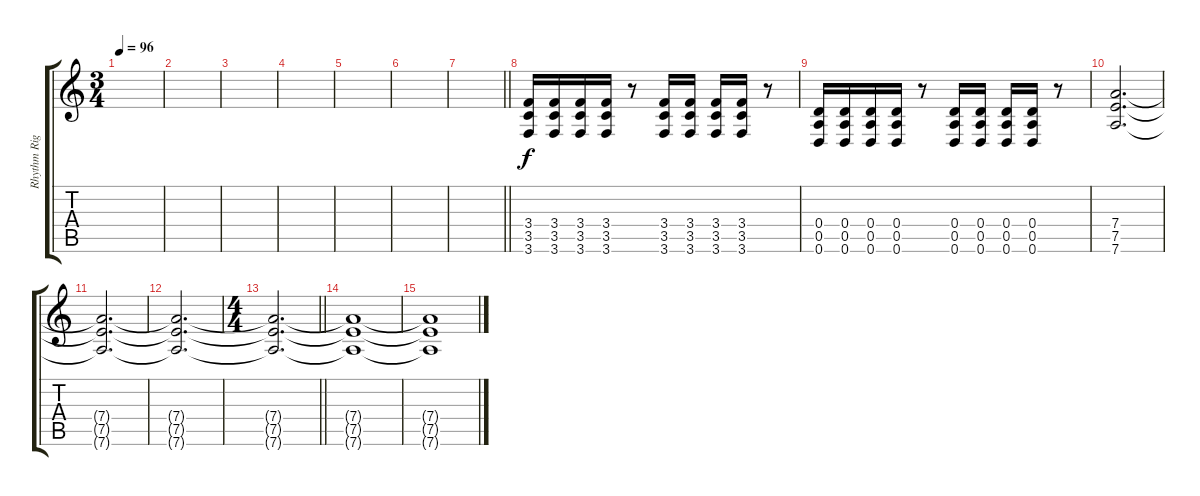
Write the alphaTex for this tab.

\track ("Rhythm Right" "Rhythm Rig") {instrument distortionguitar}
\staff {score tabs}
\tuning (E4 B3 G3 D3 A2 D2) {hide}
\ts (3 4)
\tempo 96
\clef g2
\ks c
|
|
|
|
|
|
\barLineRight lightlight
|
(3.4 3.5 3.6).16 (3.4 3.5 3.6).16 (3.4 3.5 3.6).16 (3.4 3.5 3.6).16 r.8 (3.4 3.5 3.6).16 (3.4 3.5 3.6).16 (3.4 3.5 3.6).16 (3.4 3.5 3.6).16 r.8 |
(0.4 0.5 0.6).16 (0.4 0.5 0.6).16 (0.4 0.5 0.6).16 (0.4 0.5 0.6).16 r.8 (0.4 0.5 0.6).16 (0.4 0.5 0.6).16 (0.4 0.5 0.6).16 (0.4 0.5 0.6).16 r.8 |
(7.4 7.5 7.6).2{d} |
(7.4{t} 7.5{t} 7.6{t}).2{d volume 0} |
(7.4{t} 7.5{t} 7.6{t}).2{d} |
\ts (4 4)
\barLineRight lightlight
(7.4{t} 7.5{t} 7.6{t}).2{d} |
(7.4{t} 7.5{t} 7.6{t}).1 |
(7.4{t} 7.5{t} 7.6{t}).1
